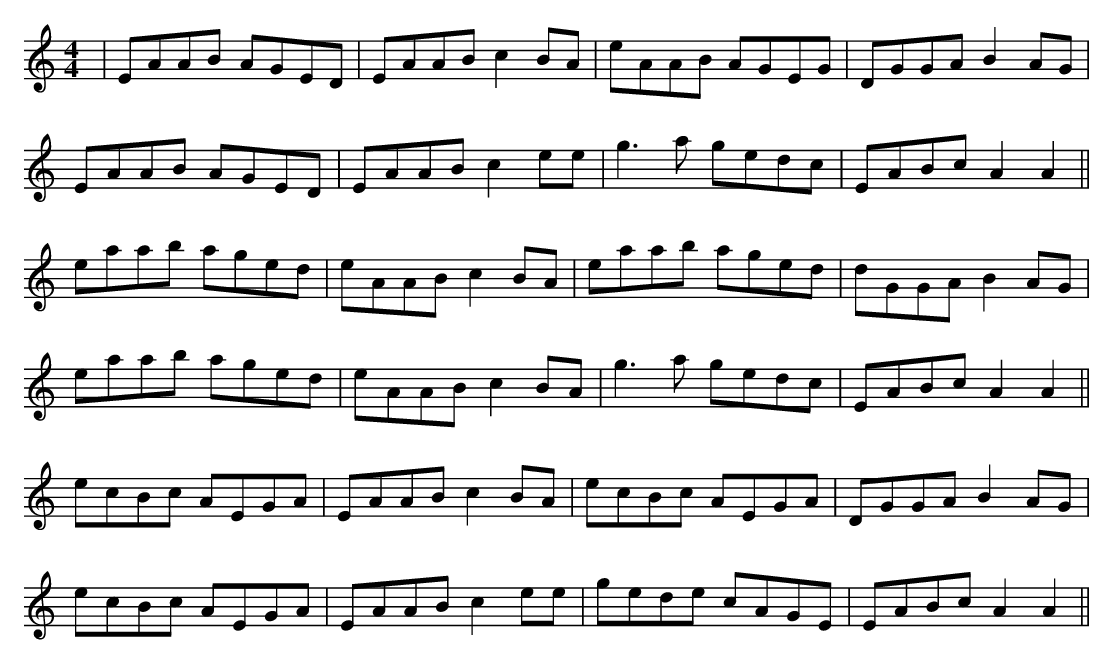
X:1
M:4/4
K:Amin
|EAAB AGED|EAAB c2 BA|eAAB AGEG|DGGA B2 AG|
EAAB AGED|EAAB c2 ee|g3a gedc|EABc A2 A2||
eaab aged|eAAB c2 BA|eaab aged|dGGA B2 AG|
eaab aged|eAAB c2 BA|g3a gedc|EABc A2 A2||
ecBc AEGA|EAAB c2 BA|ecBc AEGA|DGGA B2 AG|
ecBc AEGA|EAAB c2 ee|gede cAGE|EABc A2 A2||
